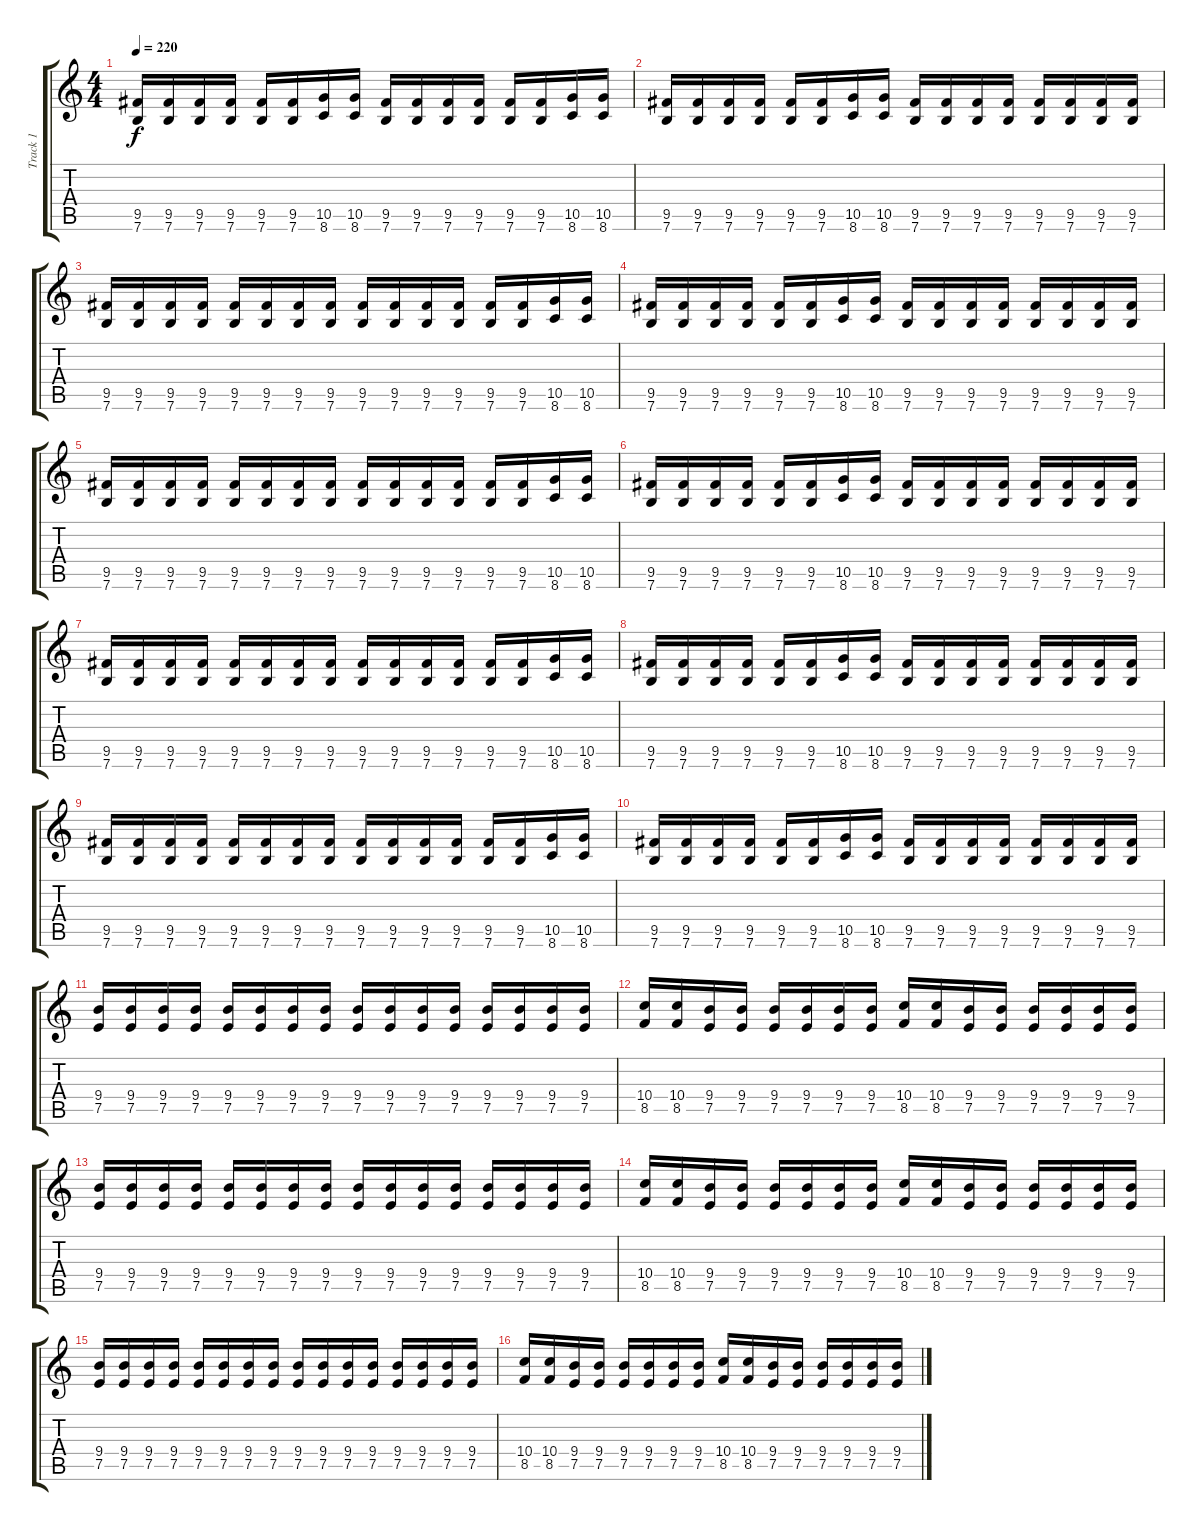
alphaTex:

\track ("Track 1" "Track 1") {instrument distortionguitar}
\staff {score tabs}
\tuning (E4 B3 G3 D3 A2 E2) {hide}
\ts (4 4)
\tempo 220
\clef g2
\ks c
(9.5 7.6).16{dy f} (9.5 7.6).16 (9.5 7.6).16 (9.5 7.6).16 (9.5 7.6).16 (9.5 7.6).16 (10.5 8.6).16 (10.5 8.6).16 (9.5 7.6).16 (9.5 7.6).16 (9.5 7.6).16 (9.5 7.6).16 (9.5 7.6).16 (9.5 7.6).16 (10.5 8.6).16 (10.5 8.6).16 |
(9.5 7.6).16 (9.5 7.6).16 (9.5 7.6).16 (9.5 7.6).16 (9.5 7.6).16 (9.5 7.6).16 (10.5 8.6).16 (10.5 8.6).16 (9.5 7.6).16 (9.5 7.6).16 (9.5 7.6).16 (9.5 7.6).16 (9.5 7.6).16 (9.5 7.6).16 (9.5 7.6).16 (9.5 7.6).16 |
(9.5 7.6).16 (9.5 7.6).16 (9.5 7.6).16 (9.5 7.6).16 (9.5 7.6).16 (9.5 7.6).16 (9.5 7.6).16 (9.5 7.6).16 (9.5 7.6).16 (9.5 7.6).16 (9.5 7.6).16 (9.5 7.6).16 (9.5 7.6).16 (9.5 7.6).16 (10.5 8.6).16 (10.5 8.6).16 |
(9.5 7.6).16 (9.5 7.6).16 (9.5 7.6).16 (9.5 7.6).16 (9.5 7.6).16 (9.5 7.6).16 (10.5 8.6).16 (10.5 8.6).16 (9.5 7.6).16 (9.5 7.6).16 (9.5 7.6).16 (9.5 7.6).16 (9.5 7.6).16 (9.5 7.6).16 (9.5 7.6).16 (9.5 7.6).16 |
(9.5 7.6).16 (9.5 7.6).16 (9.5 7.6).16 (9.5 7.6).16 (9.5 7.6).16 (9.5 7.6).16 (9.5 7.6).16 (9.5 7.6).16 (9.5 7.6).16 (9.5 7.6).16 (9.5 7.6).16 (9.5 7.6).16 (9.5 7.6).16 (9.5 7.6).16 (10.5 8.6).16 (10.5 8.6).16 |
(9.5 7.6).16 (9.5 7.6).16 (9.5 7.6).16 (9.5 7.6).16 (9.5 7.6).16 (9.5 7.6).16 (10.5 8.6).16 (10.5 8.6).16 (9.5 7.6).16 (9.5 7.6).16 (9.5 7.6).16 (9.5 7.6).16 (9.5 7.6).16 (9.5 7.6).16 (9.5 7.6).16 (9.5 7.6).16 |
(9.5 7.6).16 (9.5 7.6).16 (9.5 7.6).16 (9.5 7.6).16 (9.5 7.6).16 (9.5 7.6).16 (9.5 7.6).16 (9.5 7.6).16 (9.5 7.6).16 (9.5 7.6).16 (9.5 7.6).16 (9.5 7.6).16 (9.5 7.6).16 (9.5 7.6).16 (10.5 8.6).16 (10.5 8.6).16 |
(9.5 7.6).16 (9.5 7.6).16 (9.5 7.6).16 (9.5 7.6).16 (9.5 7.6).16 (9.5 7.6).16 (10.5 8.6).16 (10.5 8.6).16 (9.5 7.6).16 (9.5 7.6).16 (9.5 7.6).16 (9.5 7.6).16 (9.5 7.6).16 (9.5 7.6).16 (9.5 7.6).16 (9.5 7.6).16 |
(9.5 7.6).16 (9.5 7.6).16 (9.5 7.6).16 (9.5 7.6).16 (9.5 7.6).16 (9.5 7.6).16 (9.5 7.6).16 (9.5 7.6).16 (9.5 7.6).16 (9.5 7.6).16 (9.5 7.6).16 (9.5 7.6).16 (9.5 7.6).16 (9.5 7.6).16 (10.5 8.6).16 (10.5 8.6).16 |
(9.5 7.6).16 (9.5 7.6).16 (9.5 7.6).16 (9.5 7.6).16 (9.5 7.6).16 (9.5 7.6).16 (10.5 8.6).16 (10.5 8.6).16 (9.5 7.6).16 (9.5 7.6).16 (9.5 7.6).16 (9.5 7.6).16 (9.5 7.6).16 (9.5 7.6).16 (9.5 7.6).16 (9.5 7.6).16 |
(9.4 7.5).16 (9.4 7.5).16 (9.4 7.5).16 (9.4 7.5).16 (9.4 7.5).16 (9.4 7.5).16 (9.4 7.5).16 (9.4 7.5).16 (9.4 7.5).16 (9.4 7.5).16 (9.4 7.5).16 (9.4 7.5).16 (9.4 7.5).16 (9.4 7.5).16 (9.4 7.5).16 (9.4 7.5).16 |
(10.4 8.5).16 (10.4 8.5).16 (9.4 7.5).16 (9.4 7.5).16 (9.4 7.5).16 (9.4 7.5).16 (9.4 7.5).16 (9.4 7.5).16 (10.4 8.5).16 (10.4 8.5).16 (9.4 7.5).16 (9.4 7.5).16 (9.4 7.5).16 (9.4 7.5).16 (9.4 7.5).16 (9.4 7.5).16 |
(9.4 7.5).16 (9.4 7.5).16 (9.4 7.5).16 (9.4 7.5).16 (9.4 7.5).16 (9.4 7.5).16 (9.4 7.5).16 (9.4 7.5).16 (9.4 7.5).16 (9.4 7.5).16 (9.4 7.5).16 (9.4 7.5).16 (9.4 7.5).16 (9.4 7.5).16 (9.4 7.5).16 (9.4 7.5).16 |
(10.4 8.5).16 (10.4 8.5).16 (9.4 7.5).16 (9.4 7.5).16 (9.4 7.5).16 (9.4 7.5).16 (9.4 7.5).16 (9.4 7.5).16 (10.4 8.5).16 (10.4 8.5).16 (9.4 7.5).16 (9.4 7.5).16 (9.4 7.5).16 (9.4 7.5).16 (9.4 7.5).16 (9.4 7.5).16 |
(9.4 7.5).16 (9.4 7.5).16 (9.4 7.5).16 (9.4 7.5).16 (9.4 7.5).16 (9.4 7.5).16 (9.4 7.5).16 (9.4 7.5).16 (9.4 7.5).16 (9.4 7.5).16 (9.4 7.5).16 (9.4 7.5).16 (9.4 7.5).16 (9.4 7.5).16 (9.4 7.5).16 (9.4 7.5).16 |
(10.4 8.5).16 (10.4 8.5).16 (9.4 7.5).16 (9.4 7.5).16 (9.4 7.5).16 (9.4 7.5).16 (9.4 7.5).16 (9.4 7.5).16 (10.4 8.5).16 (10.4 8.5).16 (9.4 7.5).16 (9.4 7.5).16 (9.4 7.5).16 (9.4 7.5).16 (9.4 7.5).16 (9.4 7.5).16
